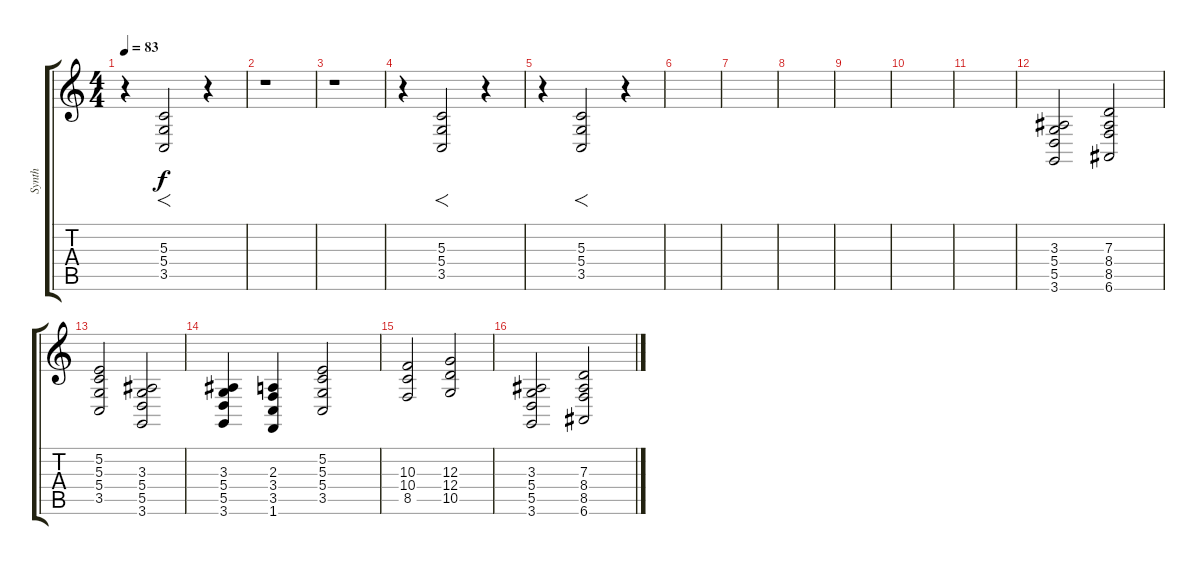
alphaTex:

\track ("Synth" "Synth") {instrument stringensemble1}
\staff {score tabs}
\tuning (E4 B3 G3 D3 A2 E2) {hide}
\ts (4 4)
\tempo 83
\clef g2
\ks c
r.4{dy f} (5.3 5.4 3.5).2{f} r.4 |
r.1 |
r.1 |
r.4 (5.3 5.4 3.5).2{f} r.4 |
r.4 (5.3 5.4 3.5).2{f} r.4 |
|
|
|
|
|
|
(3.3 5.4 5.5 3.6).2 (7.3 8.4 8.5 6.6).2 |
(5.2 5.3 5.4 3.5).2 (3.3 5.4 5.5 3.6).2 |
(3.3 5.4 5.5 3.6).4 (2.3 3.4 3.5 1.6).4 (5.2 5.3 5.4 3.5).2 |
(10.3 10.4 8.5).2 (12.3 12.4 10.5).2 |
(3.3 5.4 5.5 3.6).2 (7.3 8.4 8.5 6.6).2
